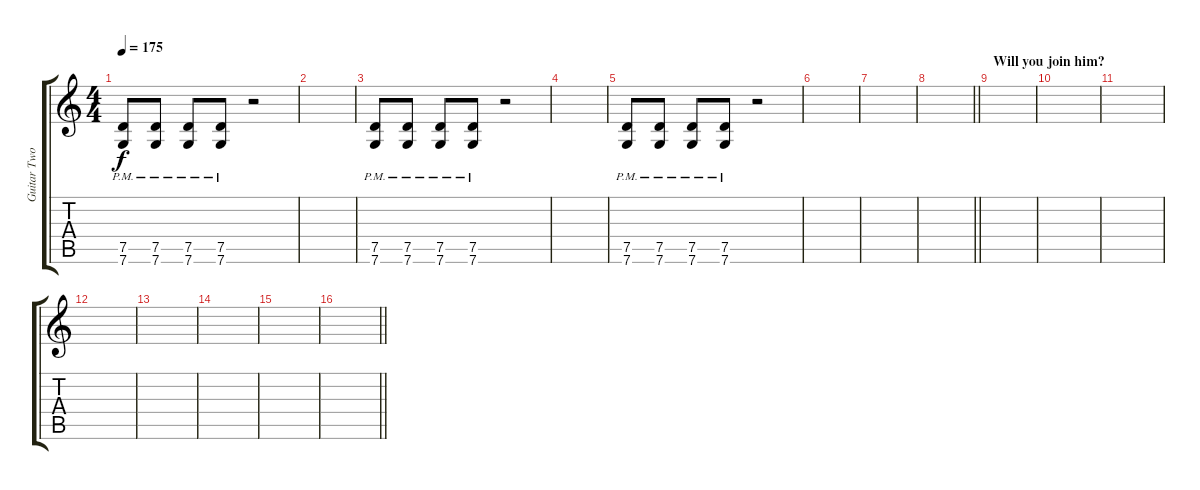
\track ("Guitar Two" "Guitar Two") {instrument overdrivenguitar}
\staff {score tabs}
\tuning (D4 A3 F3 C3 G2 C2) {hide}
\ts (4 4)
\tempo 175
\clef g2
\ks c
(7.5{pm} 7.6{pm}).8{dy f} (7.5{pm} 7.6{pm}).8 (7.5{pm} 7.6{pm}).8 (7.5{pm} 7.6{pm}).8 r.2 |
|
(7.5{pm} 7.6{pm}).8 (7.5{pm} 7.6{pm}).8 (7.5{pm} 7.6{pm}).8 (7.5{pm} 7.6{pm}).8 r.2 |
|
(7.5{pm} 7.6{pm}).8 (7.5{pm} 7.6{pm}).8 (7.5{pm} 7.6{pm}).8 (7.5{pm} 7.6{pm}).8 r.2 |
|
|
\barLineRight lightlight
|
\section ("" "Will you join him?")
|
|
|
|
|
|
|
\barLineRight lightlight
